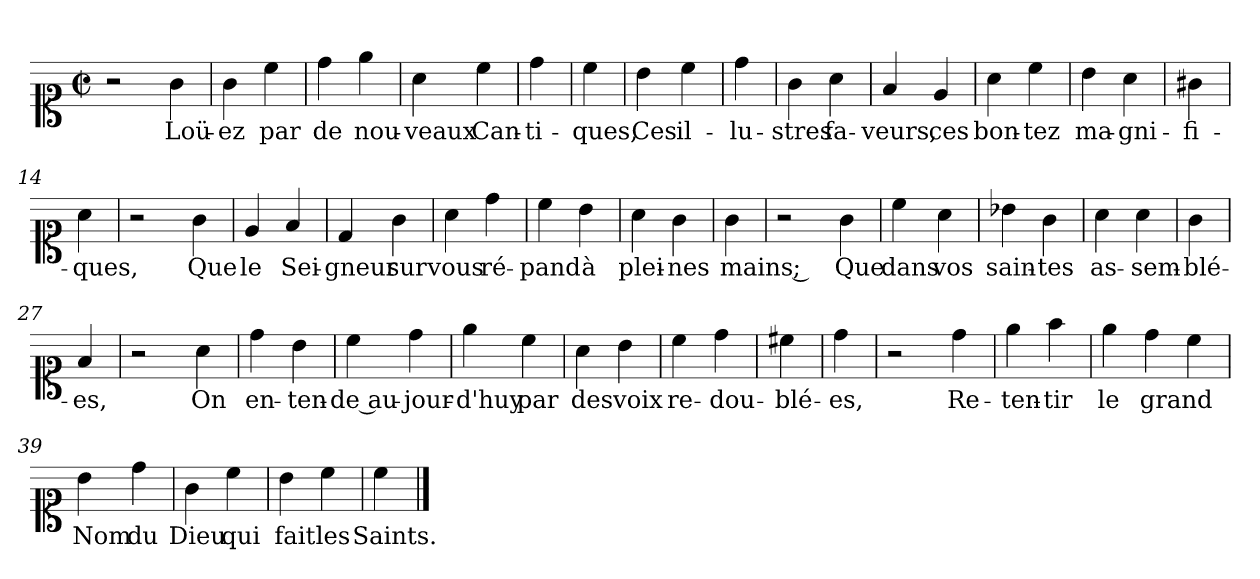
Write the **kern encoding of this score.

**kern	**text
*part1	*part1
*staff1	*staff1
*clefC1	*
*k[]	*
*C:	*
*M2/2	*
*met(c|)	*
=1	=1
2r	.
4g	Loü-
=2	=2
4g	-ez
4cc	par
=3	=3
4dd	de
4ee	nou-
=4	=4
4a	-veaux
4cc	Can-
=5	=5
4dd	-ti-
=6	=6
4cc	-ques,
=7	=7
4b	Ces
4cc	il-
=8	=8
4dd	-lu-
=9	=9
4g	-stres
4a	fa-
=10	=10
4f	-veurs,
4e	ces
=11	=11
4a	bon-
4cc	-tez
=12	=12
4b	ma-
4a	-gni-
=13	=13
4g#X	-fi-
=14	=14
4a	-ques,
=15	=15
2r	.
4g	Que
=16	=16
4e	le
4f	Sei-
=17	=17
4d	-gneur
4g	sur
=18	=18
4a	vous
4dd	ré-
=19	=19
4cc	-pand
4b	à
=20	=20
4a	plei-
4g	-nes
=21	=21
4g	mains ;
=22	=22
2r	.
4g	Que
=23	=23
4cc	dans
4a	vos
=24	=24
4b-X	sain-
4g	tes
=25	=25
4a	as-
4a	-sem-
=26	=26
4g	-blé-
=27	=27
4f	-es,
=28	=28
2r	.
4a	On
=29	=29
4dd	en-
4b	-ten-
=30	=30
4cc	-de au-
4dd	-jour-
=31	=31
4ee	-d'huy
4cc	par
=32	=32
4a	des
4b	voix
=33	=33
4cc	re-
4dd	-dou-
=34	=34
4cc#X	-blé-
=35	=35
4dd	-es,
=36	=36
2r	.
4dd	Re-
=37	=37
4ee	-ten-
4ff	-tir
=38	=38
4ee	le
4dd	grand-
4cc	-
=39	=39
4b	Nom
4dd	du
=40	=40
4g	Dieu
4cc	qui
=41	=41
4b	fait
4cc	les
=42	=42
4cc	Saints.
==	==
*-	*-
